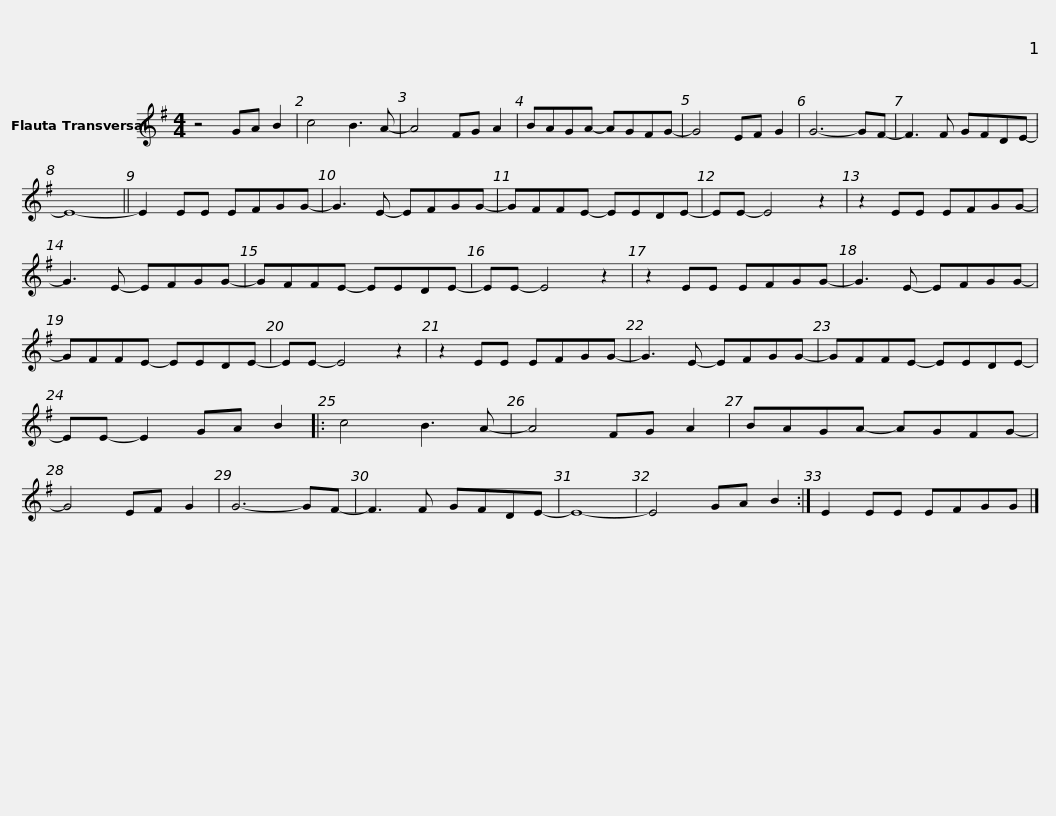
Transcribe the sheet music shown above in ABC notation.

X:1
L:1/8
M:4/4
I:linebreak $
K:G
V:1 treble
V:1
 z4 GA B2 | c4 B3 A- | A4 FG A2 | BAGA- AGFG- | G4 EF G2 |$ %5
 G6- GF- | F3 F GFDE- | E8- || E2 EE EFGG- | G3 E- EFGG- |$ %10
 GFFE- EEDE- | EE- E4 z2 | z2 EE EFGG- | G3 E- EFGG- |$ GFFE- EEDE- | %15
 EE- E4 z2 | z2 EE EFGG- | G3 E- EFGG- |$ GFFE- EEDE- | EE- E4 z2 | %20
 z2 EE EFGG- | G3 E- EFGG- |$ GFFE- EEDE- | EE- E2 GA B2 |: c4 B3 A- | %25
 A4 FG A2 | BAGA- AGFG- |$ G4 EF G2 | G6- GF- | F3 F GFDE- | %30
 E8- | E4 GA B2 :| E2 EE EFGG |] %33
